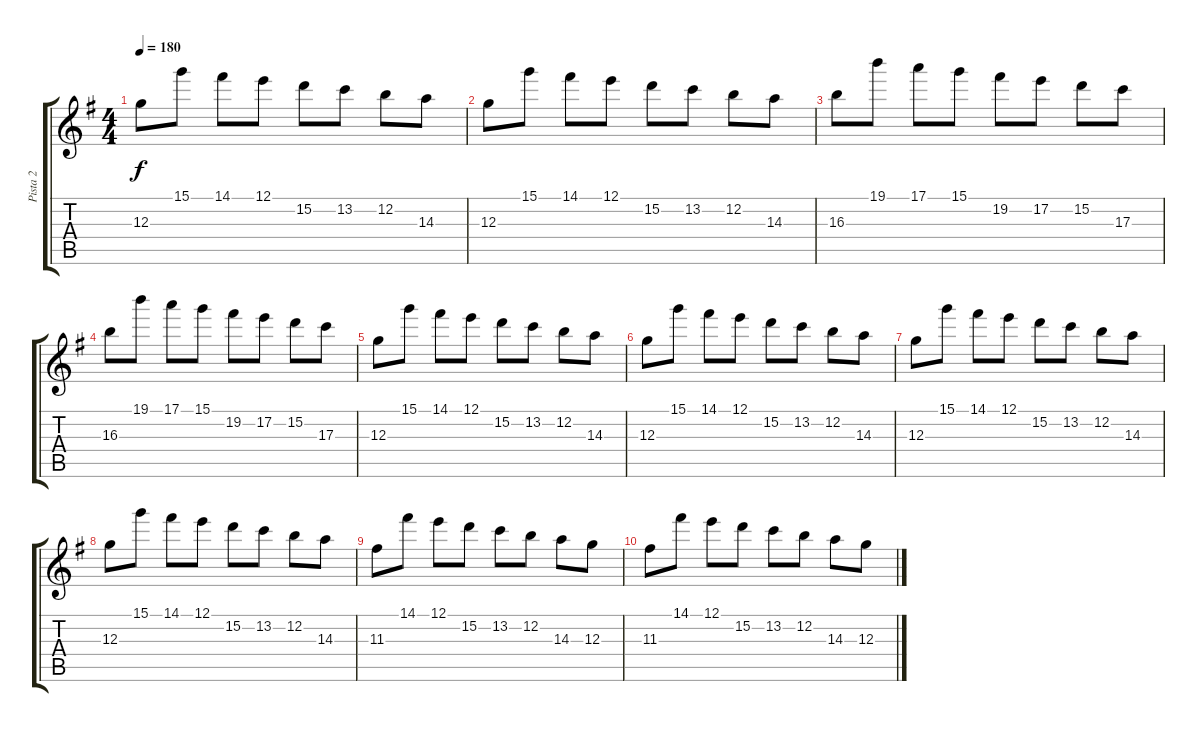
\track ("Pista 2" "Pista 2") {instrument distortionguitar}
\staff {score tabs}
\tuning (E4 B3 G3 D3 A2 E2) {hide}
\ts (4 4)
\tempo 180
\clef g2
\ks eminor
12.3.8{dy f} 15.1.8 14.1.8 12.1.8 15.2.8 13.2.8 12.2.8 14.3.8 |
12.3.8 15.1.8 14.1.8 12.1.8 15.2.8 13.2.8 12.2.8 14.3.8 |
16.3.8 19.1.8 17.1.8 15.1.8 19.2.8 17.2.8 15.2.8 17.3.8 |
16.3.8 19.1.8 17.1.8 15.1.8 19.2.8 17.2.8 15.2.8 17.3.8 |
12.3.8 15.1.8 14.1.8 12.1.8 15.2.8 13.2.8 12.2.8 14.3.8 |
12.3.8 15.1.8 14.1.8 12.1.8 15.2.8 13.2.8 12.2.8 14.3.8 |
12.3.8 15.1.8 14.1.8 12.1.8 15.2.8 13.2.8 12.2.8 14.3.8 |
12.3.8 15.1.8 14.1.8 12.1.8 15.2.8 13.2.8 12.2.8 14.3.8 |
11.3.8 14.1.8 12.1.8 15.2.8 13.2.8 12.2.8 14.3.8 12.3.8 |
11.3.8 14.1.8 12.1.8 15.2.8 13.2.8 12.2.8 14.3.8 12.3.8
